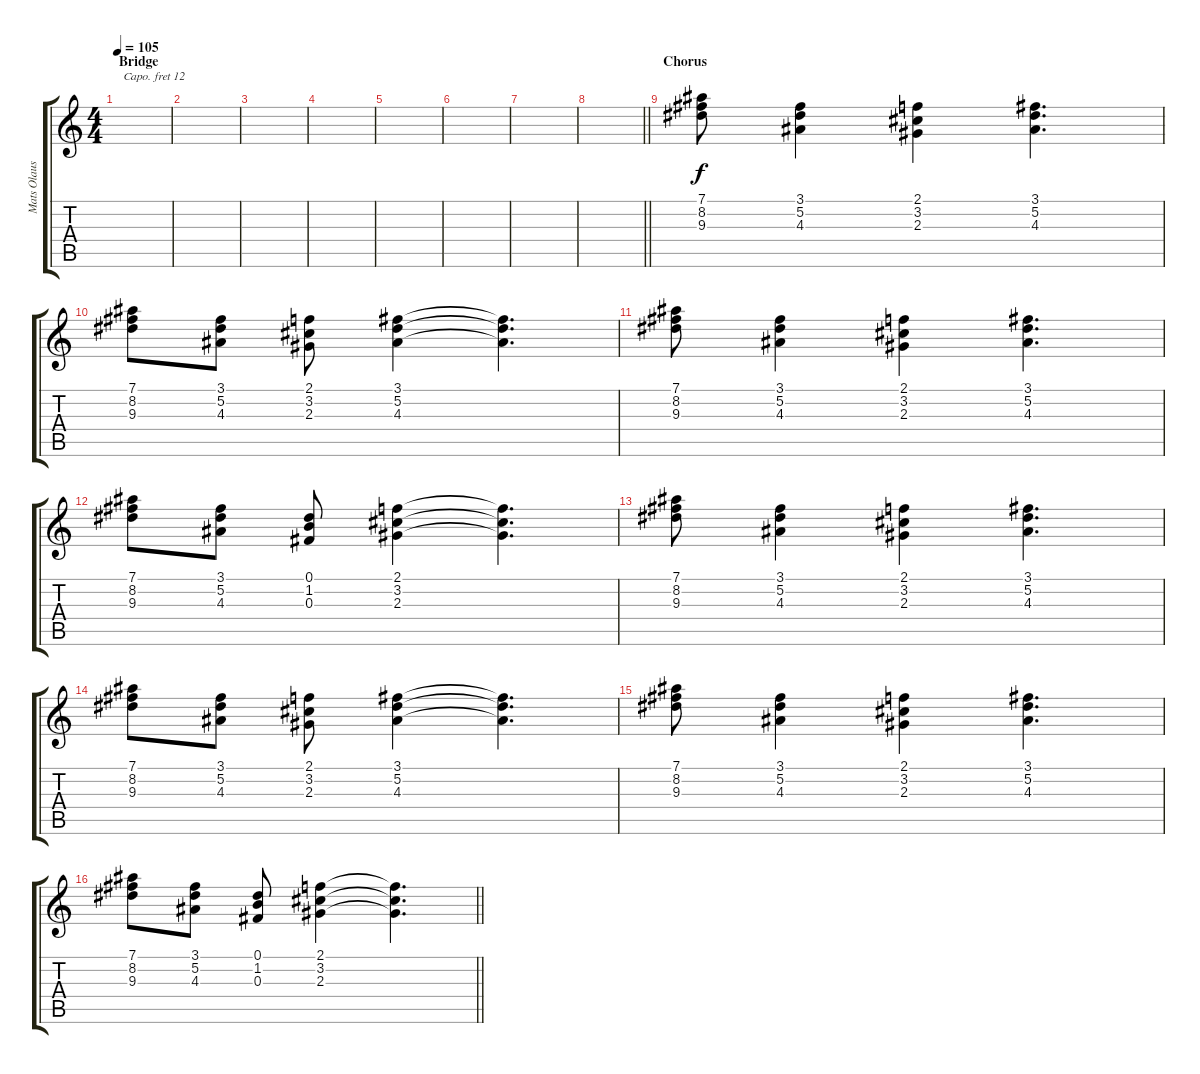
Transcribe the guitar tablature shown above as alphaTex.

\track ("Mats Olausson" "Mats Olaus") {instrument rockorgan}
\staff {score tabs}
\capo 12
\tuning (Eb4 Bb3 Gb3 Db3 Ab2 Eb2) {hide}
\ts (4 4)
\section ("" "Bridge")
\tempo 105
\clef g2
\ks c
|
|
|
|
|
|
|
\barLineRight lightlight
|
\section ("" "Chorus")
(7.1 8.2 9.3).8 (3.1 5.2 4.3).4 (2.1 3.2 2.3).4 (3.1 5.2 4.3).4{d} |
(7.1 8.2 9.3).8 (3.1 5.2 4.3).8 (2.1 3.2 2.3).8 (3.1 5.2 4.3).4 (3.1{t} 5.2{t} 4.3{t}).4{d} |
(7.1 8.2 9.3).8 (3.1 5.2 4.3).4 (2.1 3.2 2.3).4 (3.1 5.2 4.3).4{d} |
(7.1 8.2 9.3).8 (3.1 5.2 4.3).8 (0.1 1.2 0.3).8 (2.1 3.2 2.3).4 (2.1{t} 3.2{t} 2.3{t}).4{d} |
(7.1 8.2 9.3).8 (3.1 5.2 4.3).4 (2.1 3.2 2.3).4 (3.1 5.2 4.3).4{d} |
(7.1 8.2 9.3).8 (3.1 5.2 4.3).8 (2.1 3.2 2.3).8 (3.1 5.2 4.3).4 (3.1{t} 5.2{t} 4.3{t}).4{d} |
(7.1 8.2 9.3).8 (3.1 5.2 4.3).4 (2.1 3.2 2.3).4 (3.1 5.2 4.3).4{d} |
\barLineRight lightlight
(7.1 8.2 9.3).8 (3.1 5.2 4.3).8 (0.1 1.2 0.3).8 (2.1 3.2 2.3).4 (2.1{t} 3.2{t} 2.3{t}).4{d}
